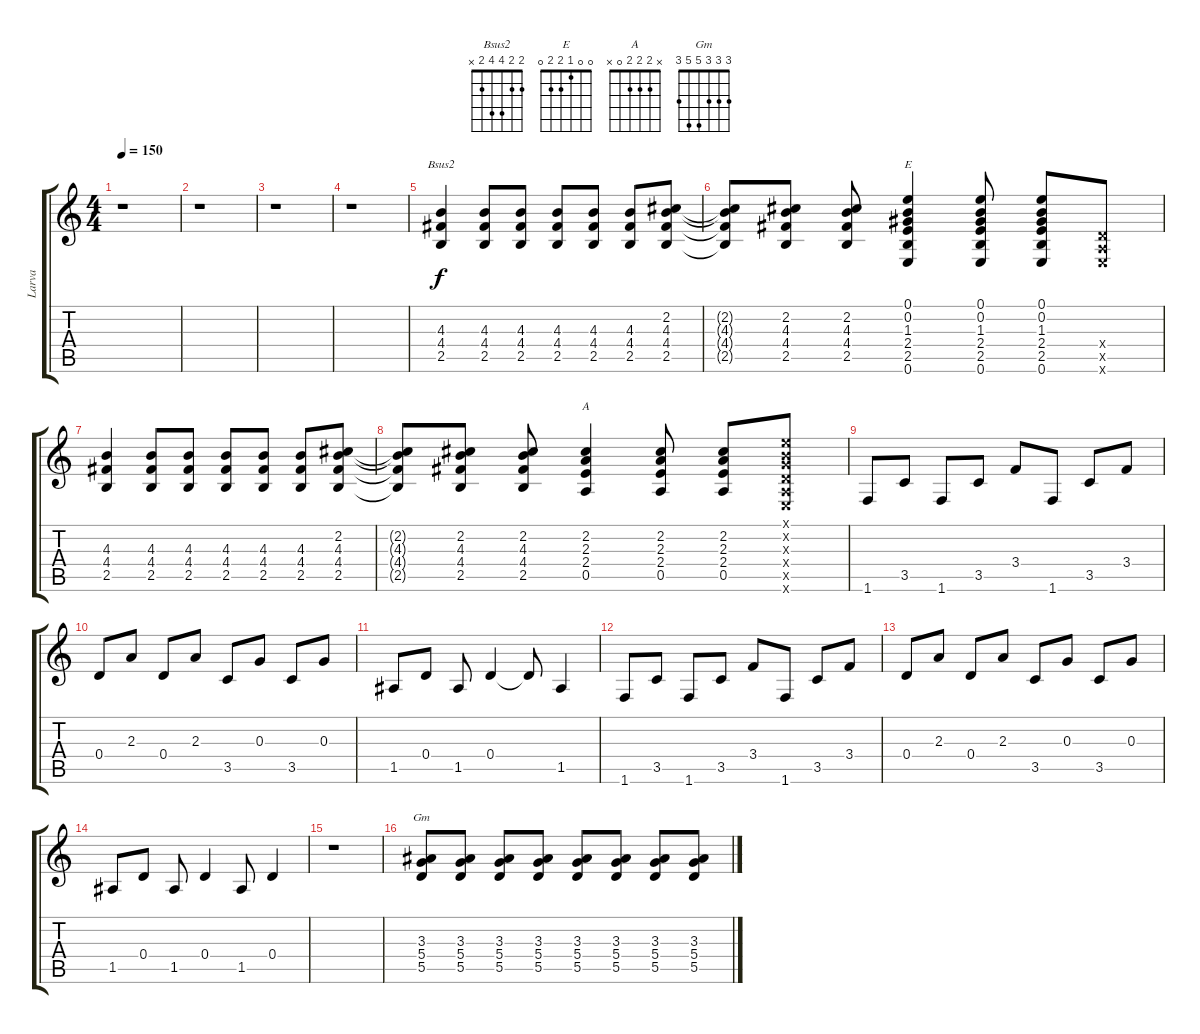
\track ("Larva" "Larva") {instrument overdrivenguitar}
\staff {score tabs}
\tuning (E4 B3 G3 D3 A2 E2) {hide}
\chord ("Bsus2" 2 2 4 4 2 x)
\chord ("E" 0 0 1 2 2 0)
\chord ("A" x 2 2 2 0 x)
\chord ("Gm" 3 3 3 5 5 3)
\ts (4 4)
\tempo 150
\clef g2
\ks c
r.1{dy f instrument overdrivenguitar} |
r.1 |
r.1 |
r.1 |
(4.3 4.4 2.5).4{ch "Bsus2"} (4.3 4.4 2.5).8 (4.3 4.4 2.5).8 (4.3 4.4 2.5).8 (4.3 4.4 2.5).8 (4.3 4.4 2.5).8 (2.2 4.3 4.4 2.5).8 |
(2.2{t} 4.3{t} 4.4{t} 2.5{t}).8 (2.2 4.3 4.4 2.5).8 (2.2 4.3 4.4 2.5).8 (0.1 0.2 1.3 2.4 2.5 0.6).4{ch "E"} (0.1 0.2 1.3 2.4 2.5 0.6).8 (0.1 0.2 1.3 2.4 2.5 0.6).8 (0.4{x} 0.5{x} 0.6{x}).8 |
(4.3 4.4 2.5).4 (4.3 4.4 2.5).8 (4.3 4.4 2.5).8 (4.3 4.4 2.5).8 (4.3 4.4 2.5).8 (4.3 4.4 2.5).8 (2.2 4.3 4.4 2.5).8 |
(2.2{t} 4.3{t} 4.4{t} 2.5{t}).8 (2.2 4.3 4.4 2.5).8 (2.2 4.3 4.4 2.5).8 (2.2 2.3 2.4 0.5).4{ch "A"} (2.2 2.3 2.4 0.5).8 (2.2 2.3 2.4 0.5).8 (0.1{x} 0.2{x} 0.3{x} 0.4{x} 0.5{x} 0.6{x}).8 |
1.6.8 3.5.8 1.6.8 3.5.8 3.4.8 1.6.8 3.5.8 3.4.8 |
0.4.8 2.3.8 0.4.8 2.3.8 3.5.8 0.3.8 3.5.8 0.3.8 |
1.5.8 0.4.8 1.5.8 0.4.4 0.4{t}.8 1.5.4 |
1.6.8 3.5.8 1.6.8 3.5.8 3.4.8 1.6.8 3.5.8 3.4.8 |
0.4.8 2.3.8 0.4.8 2.3.8 3.5.8 0.3.8 3.5.8 0.3.8 |
1.5.8 0.4.8 1.5.8 0.4.4 1.5.8 0.4.4 |
r.1 |
(3.3 5.4 5.5).8{ch "Gm" volume 14} (3.3 5.4 5.5).8 (3.3 5.4 5.5).8 (3.3 5.4 5.5).8 (3.3 5.4 5.5).8 (3.3 5.4 5.5).8 (3.3 5.4 5.5).8 (3.3 5.4 5.5).8
